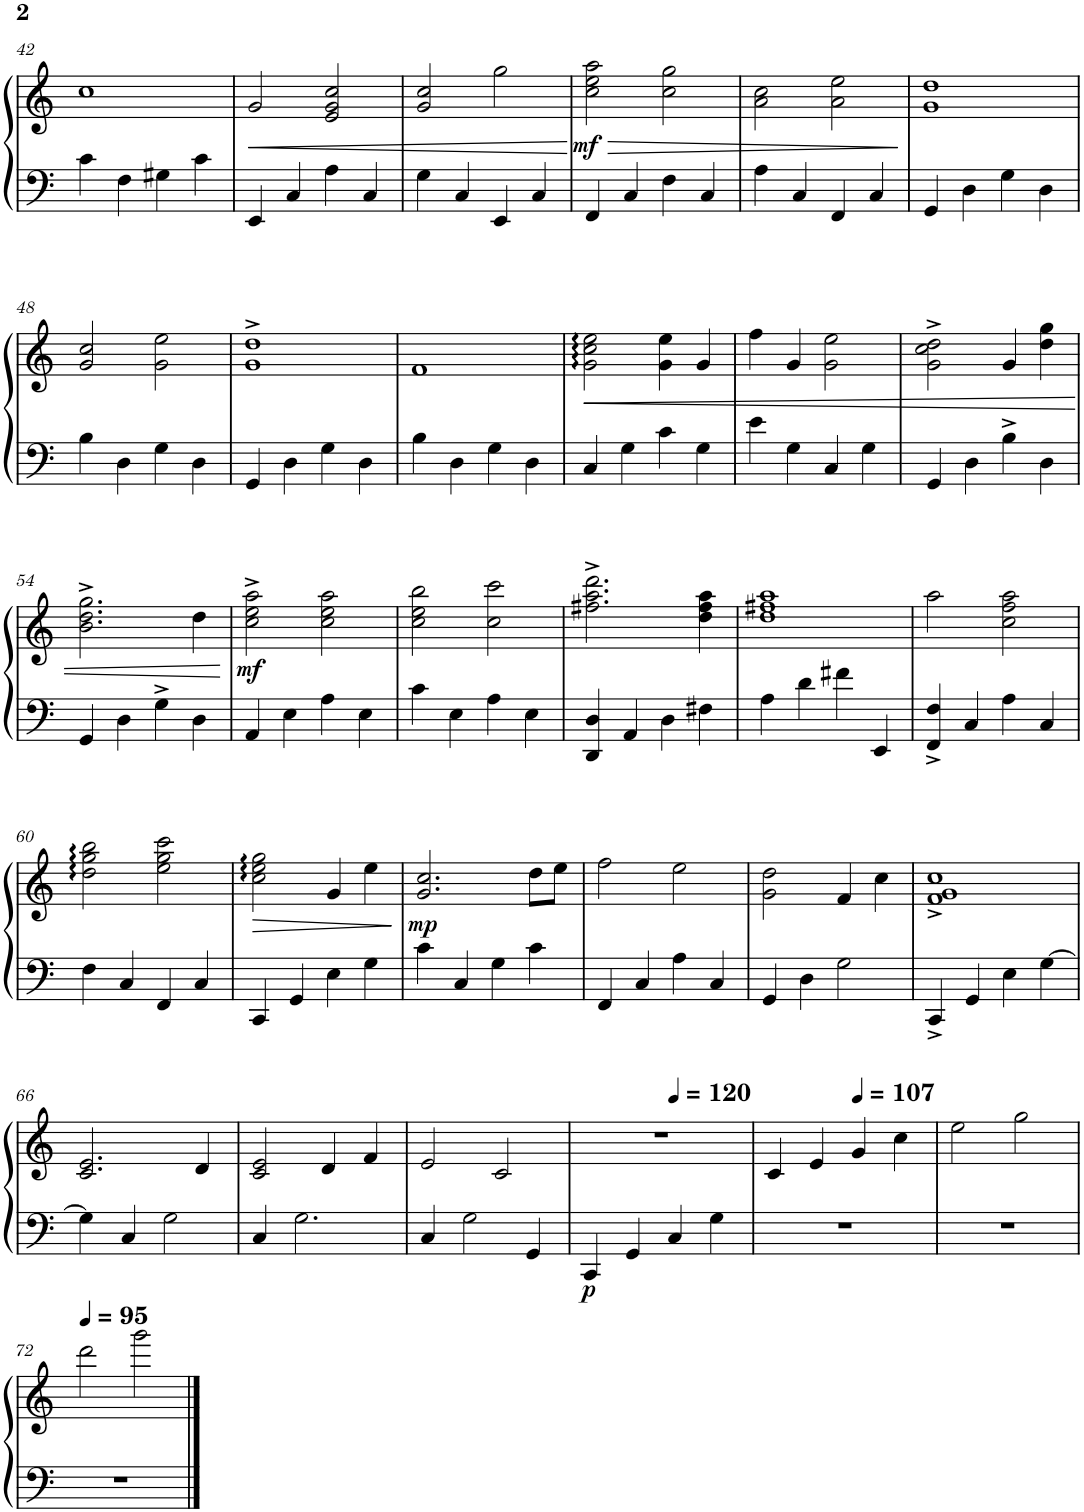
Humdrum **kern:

**kern	**kern	**dynam
*part1	*part1	*part1
*staff2	*staff1	*staff1/2
*I"钢琴, Piano 1	*	*
*I'Pno.	*	*
!!LO:PB:g=z
*clefF4	*clefG2	*
*k[]	*k[]	*
*M4/4	*M4/4	*
=42	=42	=42
4c\	1cc	.
4F\	.	.
4G#X\	.	.
4c\	.	.
=43	=43	=43
!	!	!LO:HP:b
4EE/	2g/	<
4C/	.	.
4A\	2e/ 2g/ 2cc/	.
4C/	.	.
=44	=44	=44
4G\	2g/ 2cc/	.
4C/	.	.
4EE/	2gg\	.
4C/	.	.
.	.	[
=45	=45	=45
!	!	!LO:HP:b
!	!	!LO:DY:n=1:b
4FF/	2cc\ 2ee\ 2aa\	> mf
4C/	.	.
4F\	2cc\ 2gg\	.
4C/	.	.
=46	=46	=46
4A\	2a\ 2cc\	.
4C/	.	.
4FF/	2a\ 2ee\	.
4C/	.	.
.	.	]
=47	=47	=47
4GG/	1g 1dd	.
4D\	.	.
4G\	.	.
4D\	.	.
!!LO:LB:g=z
=48	=48	=48
4B\	2g/ 2cc/	.
4D\	.	.
4G\	2g\ 2ee\	.
4D\	.	.
=49	=49	=49
4GG/	1g^ 1dd^	.
4D\	.	.
4G\	.	.
4D\	.	.
=50	=50	=50
4B\	1f	.
4D\	.	.
4G\	.	.
4D\	.	.
=51	=51	=51
!	!	!LO:HP:b
4C/	2g\ 2cc\ 2ee\	<
4G\	.	.
4c\	4g\ 4ee\	.
4G\	4g/	.
=52	=52	=52
4e\	4ff\	.
4G\	4g/	.
4C/	2g\ 2ee\	.
4G\	.	.
=53	=53	=53
4GG/	2g\^ 2cc\^ 2dd\^	.
4D\	.	.
4B^\	4g/	.
4D\	4dd\ 4gg\	.
!!LO:LB:g=z
=54	=54	=54
4GG/	2.b\^ 2.dd\^ 2.gg\^	.
4D\	.	.
4G^\	.	.
4D\	4dd\	.
.	.	[
=55	=55	=55
!	!	!LO:DY:b
4AA/	2cc\^ 2ee\^ 2aa\^	mf
4E\	.	.
4A\	2cc\ 2ee\ 2aa\	.
4E\	.	.
=56	=56	=56
4c\	2cc\ 2ee\ 2bb\	.
4E\	.	.
4A\	2cc\ 2ccc\	.
4E\	.	.
=57	=57	=57
4DD/ 4D/	2.ff#X\^ 2.aa\^ 2.ddd\^	.
4AA/	.	.
4D\	.	.
4F#X\	4dd\ 4ff#\ 4aa\	.
=58	=58	=58
4A\	1dd 1ff#X 1aa	.
4d\	.	.
4f#X\	.	.
4EE/	.	.
=59	=59	=59
4FF/^ 4F/^	2aa\	.
4C/	.	.
4A\	2cc\ 2ff\ 2aa\	.
4C/	.	.
!!LO:LB:g=z
=60	=60	=60
4F\	2dd\ 2gg\ 2bb\	.
4C/	.	.
4FF/	2ee\ 2gg\ 2ccc\	.
4C/	.	.
=61	=61	=61
!	!	!LO:HP:b
4CC/	2cc\ 2ee\ 2gg\	>
4GG/	.	.
4E\	4g/	.
4G\	4ee\	.
.	.	]
=62	=62	=62
!	!	!LO:DY:b
4c\	2.g/ 2.cc/	mp
4C/	.	.
4G\	.	.
4c\	8dd\L	.
.	8ee\J	.
=63	=63	=63
4FF/	2ff\	.
4C/	.	.
4A\	2ee\	.
4C/	.	.
=64	=64	=64
4GG/	2g\ 2dd\	.
4D\	.	.
2G\	4f/	.
.	4cc\	.
=65	=65	=65
4CC^/	1f^ 1g^ 1cc^	.
4GG/	.	.
4E\	.	.
[4G\	.	.
!!LO:LB:g=z
=66	=66	=66
4G\]	2.c/ 2.e/	.
4C/	.	.
2G\	.	.
.	4d/	.
=67	=67	=67
4C/	2c/ 2e/	.
2.G\	.	.
.	4d/	.
.	4f/	.
=68	=68	=68
4C/	2e/	.
2G\	.	.
.	2c/	.
4GG/	.	.
=69	=69	=69
!	!	!LO:DY:b=2
4CC/	1r	p
4GG/	.	.
*	*MM120	*
4C/	.	.
4G\	.	.
=70	=70	=70
1r	4c/	.
.	4e/	.
*	*MM107	*
.	4g/	.
.	4cc\	.
=71	=71	=71
1r	2ee\	.
.	2gg\	.
!!LO:LB:g=z
=72	=72	=72
*	*MM95	*
1r	2ddd\	.
.	2ggg\	.
==	==	==
*-	*-	*-
